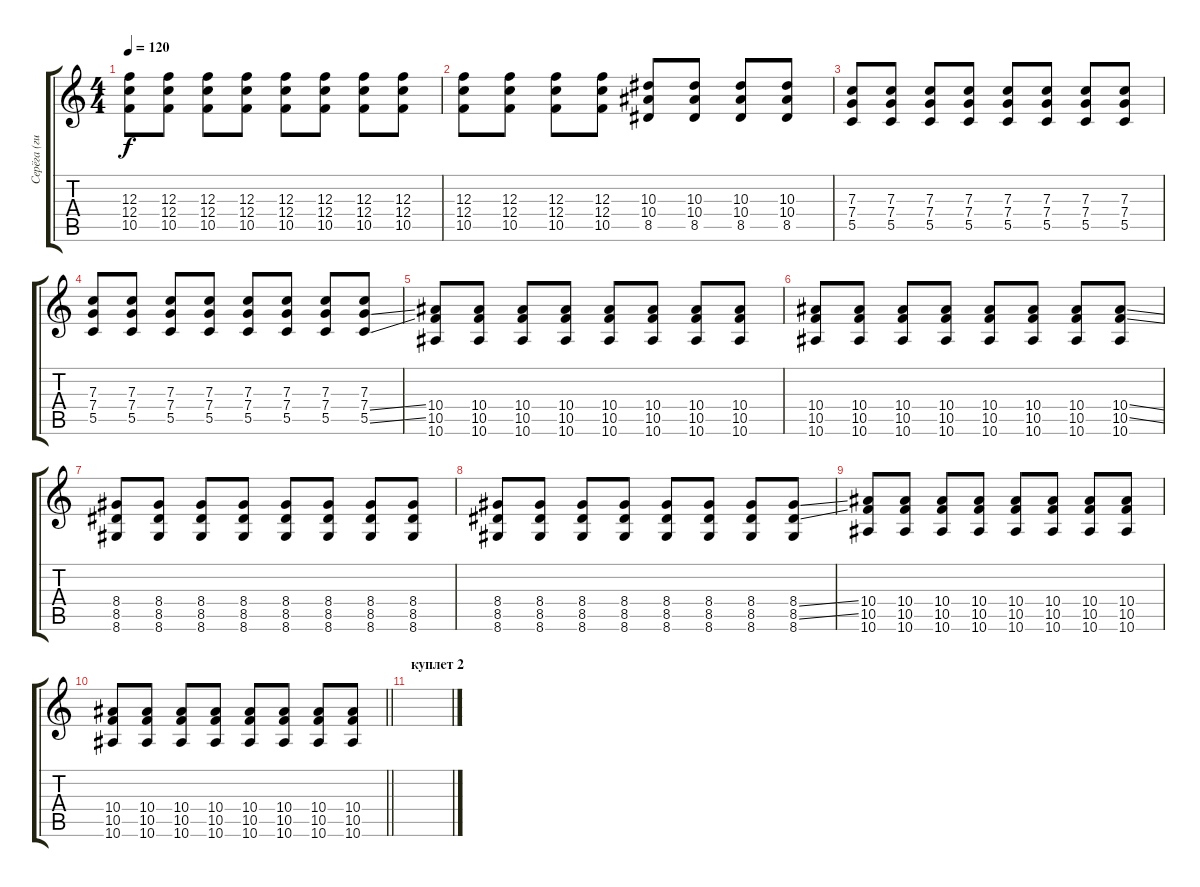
\track ("Серёга (гитара 2)" "Серёга (ги") {instrument distortionguitar}
\staff {score tabs}
\tuning (D4 A3 F3 C3 G2 C2) {hide}
\ts (4 4)
\tempo 120
\clef g2
\ks c
(12.3 12.4 10.5).8{dy f} (12.3 12.4 10.5).8 (12.3 12.4 10.5).8 (12.3 12.4 10.5).8 (12.3 12.4 10.5).8 (12.3 12.4 10.5).8 (12.3 12.4 10.5).8 (12.3 12.4 10.5).8 |
(12.3 12.4 10.5).8 (12.3 12.4 10.5).8 (12.3 12.4 10.5).8 (12.3 12.4 10.5).8 (10.3 10.4 8.5).8 (10.3 10.4 8.5).8 (10.3 10.4 8.5).8 (10.3 10.4 8.5).8 |
(7.3 7.4 5.5).8 (7.3 7.4 5.5).8 (7.3 7.4 5.5).8 (7.3 7.4 5.5).8 (7.3 7.4 5.5).8 (7.3 7.4 5.5).8 (7.3 7.4 5.5).8 (7.3 7.4 5.5).8 |
(7.3 7.4 5.5).8 (7.3 7.4 5.5).8 (7.3 7.4 5.5).8 (7.3 7.4 5.5).8 (7.3 7.4 5.5).8 (7.3 7.4 5.5).8 (7.3 7.4 5.5).8 (7.3 7.4{ss} 5.5{ss}).8 |
(10.4 10.5 10.6).8 (10.4 10.5 10.6).8 (10.4 10.5 10.6).8 (10.4 10.5 10.6).8 (10.4 10.5 10.6).8 (10.4 10.5 10.6).8 (10.4 10.5 10.6).8 (10.4 10.5 10.6).8 |
(10.4 10.5 10.6).8 (10.4 10.5 10.6).8 (10.4 10.5 10.6).8 (10.4 10.5 10.6).8 (10.4 10.5 10.6).8 (10.4 10.5 10.6).8 (10.4 10.5 10.6).8 (10.4{ss} 10.5{ss} 10.6).8 |
(8.4 8.5 8.6).8 (8.4 8.5 8.6).8 (8.4 8.5 8.6).8 (8.4 8.5 8.6).8 (8.4 8.5 8.6).8 (8.4 8.5 8.6).8 (8.4 8.5 8.6).8 (8.4 8.5 8.6).8 |
(8.4 8.5 8.6).8 (8.4 8.5 8.6).8 (8.4 8.5 8.6).8 (8.4 8.5 8.6).8 (8.4 8.5 8.6).8 (8.4 8.5 8.6).8 (8.4 8.5 8.6).8 (8.4{ss} 8.5{ss} 8.6).8 |
(10.4 10.5 10.6).8 (10.4 10.5 10.6).8 (10.4 10.5 10.6).8 (10.4 10.5 10.6).8 (10.4 10.5 10.6).8 (10.4 10.5 10.6).8 (10.4 10.5 10.6).8 (10.4 10.5 10.6).8 |
\barLineRight lightlight
(10.4 10.5 10.6).8 (10.4 10.5 10.6).8 (10.4 10.5 10.6).8 (10.4 10.5 10.6).8 (10.4 10.5 10.6).8 (10.4 10.5 10.6).8 (10.4 10.5 10.6).8 (10.4 10.5 10.6).8 |
\section ("" "куплет 2")
